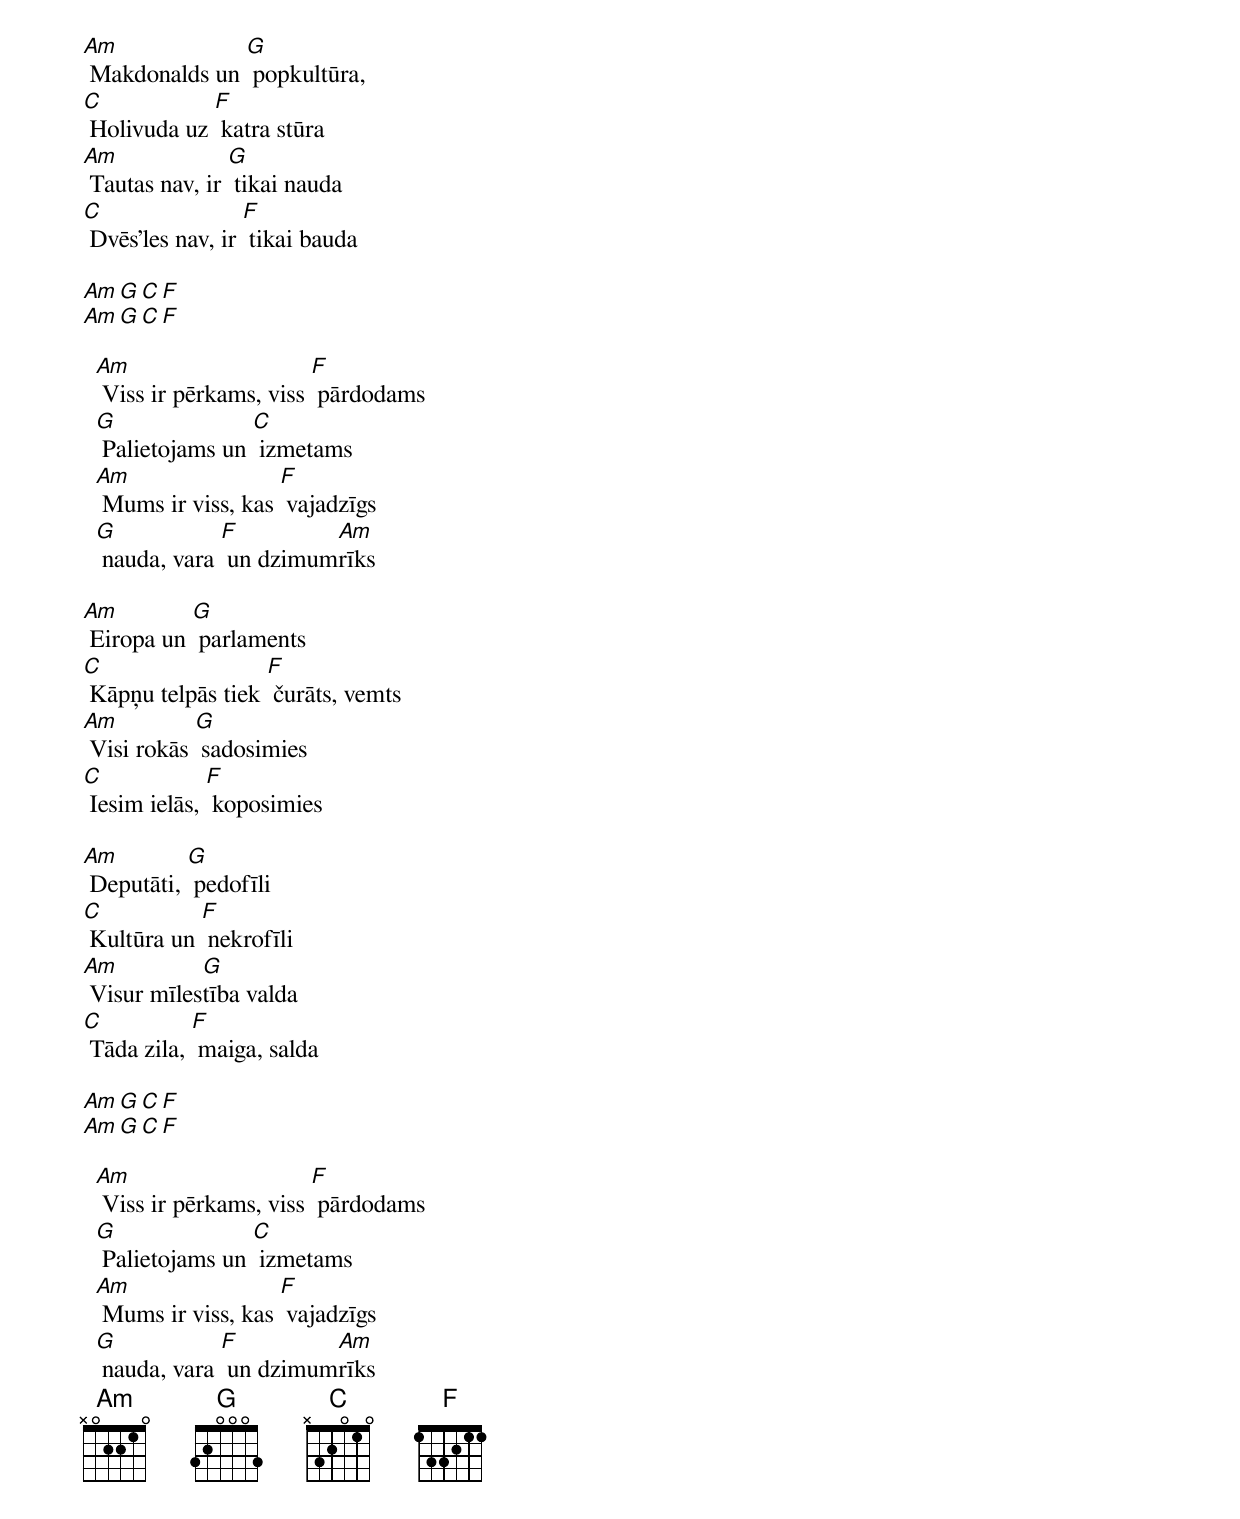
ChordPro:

[Am] Makdonalds un [G] popkultūra,
[C] Holivuda uz [F] katra stūra
[Am] Tautas nav, ir [G] tikai nauda
[C] Dvēs’les nav, ir [F] tikai bauda

[Am][G][C][F]
[Am][G][C][F]

  [Am] Viss ir pērkams, viss [F] pārdodams
  [G] Palietojams un [C] izmetams
  [Am] Mums ir viss, kas [F] vajadzīgs
  [G] nauda, vara [F] un dzimum[Am]rīks

[Am] Eiropa un [G] parlaments
[C] Kāpņu telpās tiek [F] čurāts, vemts
[Am] Visi rokās [G] sadosimies
[C] Iesim ielās, [F] koposimies

[Am] Deputāti, [G] pedofīli
[C] Kultūra un [F] nekrofīli
[Am] Visur mīles[G]tība valda
[C] Tāda zila, [F] maiga, salda

[Am][G][C][F]
[Am][G][C][F]

  [Am] Viss ir pērkams, viss [F] pārdodams
  [G] Palietojams un [C] izmetams
  [Am] Mums ir viss, kas [F] vajadzīgs
  [G] nauda, vara [F] un dzimum[Am]rīks
